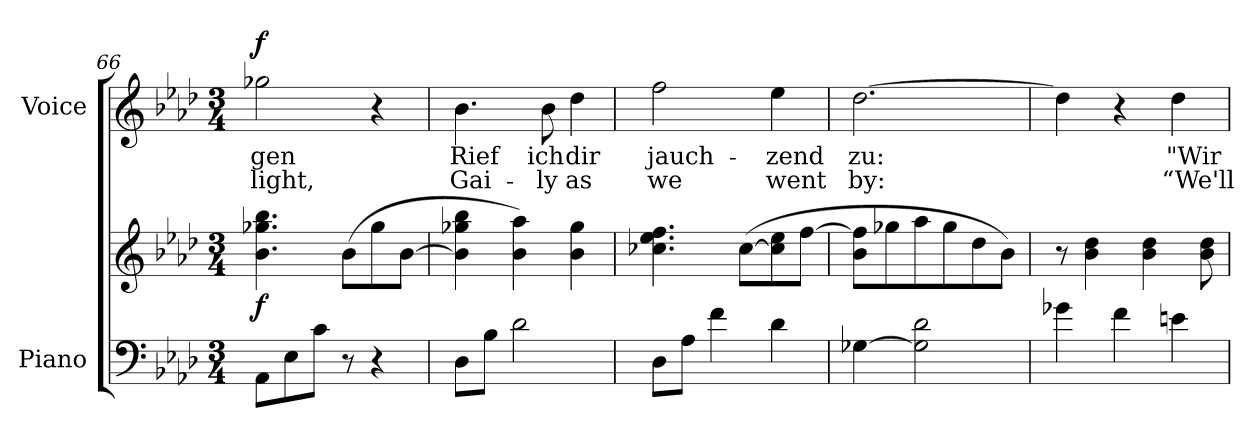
**kern	**kern	**dynam	**kern	**text	**text	**dynam
*part2	*part2	*part2	*part1	*part1	*part1	*part1
*staff3	*staff2	*staff2/3	*staff1	*staff1	*staff1	*staff1
*I"Piano	*	*	*I"Voice	*	*	*
*I'Pno	*	*	*	*	*	*
*clefF4	*clefG2	*	*clefG2	*	*	*
*k[b-e-a-d-]	*k[b-e-a-d-]	*	*k[b-e-a-d-]	*	*	*
*M3/4	*M3/4	*	*M3/4	*	*	*
=66	=66	=66	=66	=66	=66	=66
!	!	!LO:DY:b	!	!LO:LY:b	!LO:LY:b	!LO:DY:a
8AA-\L	4.b-\ 4.gg-X\ 4.bb-\	f	2gg-X\	-gen	light,	f
8E-\	.	.	.	.	.	.
8c\J	.	.	.	.	.	.
8r	(8b-\L	.	.	.	.	.
4r	8gg-\	.	4r	.	.	.
.	[<8b-\J	.	.	.	.	.
=67	=67	=67	=67	=67	=67	=67
!	!	!	!	!LO:LY:b	!LO:LY:b	!
8D-\L	4b-\] 4gg-X\ 4bb-\	.	4.b-\	Rief	Gai-	.
8B-\J	.	.	.	.	.	.
2d-\	4b-\ 4aa-\)	.	.	.	.	.
!	!	!	!	!LO:LY:b	!LO:LY:b	!
.	.	.	8b-\	ich	-ly	.
!	!	!	!	!LO:LY:b	!LO:LY:b	!
.	4b-\ 4gg-\	.	4dd-\	dir	as	.
=68	=68	=68	=68	=68	=68	=68
!	!	!	!	!LO:LY:b	!LO:LY:b	!
8D-\L	4.cc-X\ 4.ee-\ 4.ff\	.	2ff\	jauch-	we	.
8A-\J	.	.	.	.	.	.
4f\	.	.	.	.	.	.
.	([<8cc-\L	.	.	.	.	.
!	!	!	!	!LO:LY:b	!LO:LY:b	!
4d-\	8cc-\] 8ee-\	.	4ee-\	-zend	went	.
.	[8ff\J	.	.	.	.	.
!!LO:LB:g=z
=69	=69	=69	=69	=69	=69	=69
!	!	!	!	!LO:LY:b	!LO:LY:b	!
[<4G-j\	8b-\ 8ff\]L	.	[2.dd-\	zu:	by:	.
.	8gg-X\	.	.	.	.	.
2G-\] 2d-\	8aa-\	.	.	.	.	.
.	8gg-\	.	.	.	.	.
.	8dd-\	.	.	.	.	.
.	8b-\J)	.	.	.	.	.
=70	=70	=70	=70	=70	=70	=70
4g-X\	8r	.	4dd-\]	.	.	.
.	4b-\ 4dd-\	.	.	.	.	.
4f\	.	.	4r	.	.	.
.	4b-\ 4dd-\	.	.	.	.	.
!	!	!	!	!LO:LY:b	!LO:LY:b	!
4en\	.	.	4dd-\	"Wir	“We'll	.
.	8b-\ 8dd-\	.	.	.	.	.
=	=	=	=	=	=	=
*-	*-	*-	*-	*-	*-	*-
